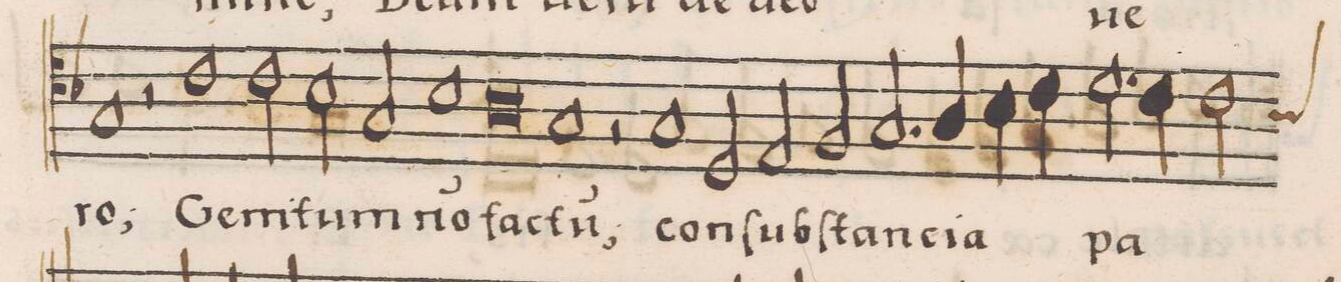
**kern	**text
*I"ALTVS	*
*clefC4	*
*k[b-]	*
*met(C|)	*
*M2/1	*
1G/	-ro;
=52-	=52-
2r	.
1c\	Ge-
2c\	-ni-
=53-	=53-
2B-\	-tum
2G/	.
1B-\	no(n)-
=54-	=54-
0A\	-fac-
=55-	=55-
1G/	-tu(m);
2r	.
1G/	con-
=56-	=56-
2D/	.
2E/	-ſub-
2F/	-ſtan-
=57-	=57-
2.G/	.
4A/	-ci-
4B-\	-a
4c\	.
2.d\	pa-
=58-	=58-
4c\	.
*custos:B-	*
2c\	.
*-	*-
